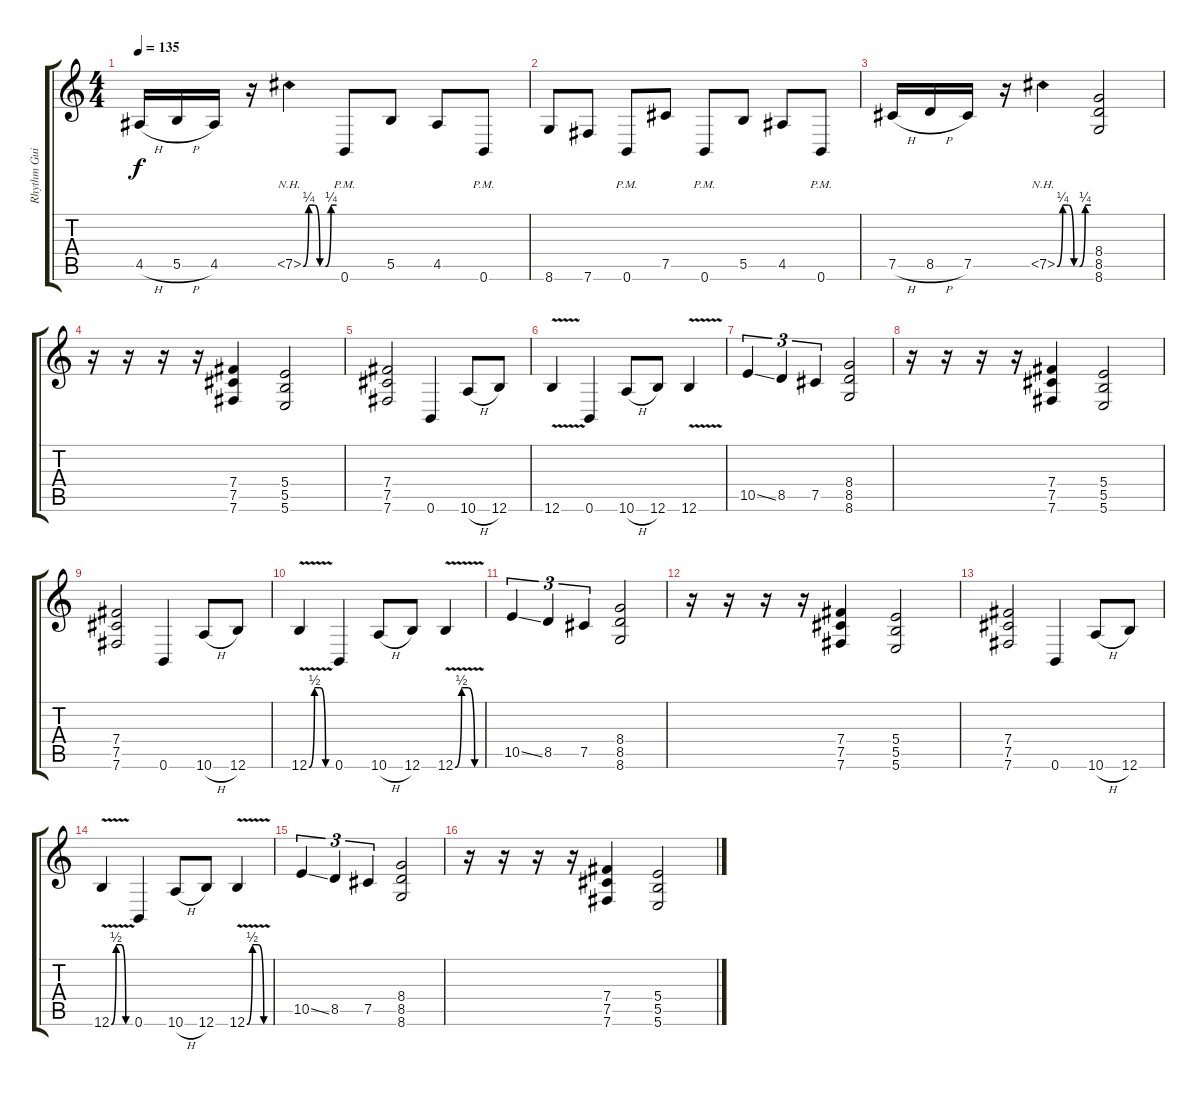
\track ("Rhythm Guitar (Jeremy)" "Rhythm Gui") {instrument distortionguitar}
\staff {score tabs}
\tuning (Db4 Ab3 E3 B2 Gb2 B1) {hide}
\ts (4 4)
\tempo 135
\clef g2
\ks c
4.5{h}.16{dy f} 5.5{h}.16 4.5.16 r.16 7.5{be (custom 0 0 10 1 20 1 30 0 40 0 50 1 60 1) nh}.4 0.6{pm}.8 5.5.8 4.5.8 0.6{pm}.8 |
8.6.8 7.6.8 0.6{pm}.8 7.5.8 0.6{pm}.8 5.5.8 4.5.8 0.6{pm}.8 |
7.5{h}.16 8.5{h}.16 7.5.16 r.16 7.5{be (custom 0 0 10 1 20 1 30 0 40 0 50 1 60 1) nh}.4 (8.4 8.5 8.6).2 |
r.16 r.16 r.16 r.16 (7.4 7.5 7.6).4 (5.4 5.5 5.6).2 |
(7.4 7.5 7.6).2 0.6.4 10.6{h}.8 12.6.8 |
12.6{v}.4 0.6.4 10.6{h}.8 12.6.8 12.6{v}.4 |
10.5{ss}.4{tu (3 2)} 8.5.4{tu (3 2)} 7.5.4{tu (3 2)} (8.4 8.5 8.6).2 |
r.16 r.16 r.16 r.16 (7.4 7.5 7.6).4 (5.4 5.5 5.6).2 |
(7.4 7.5 7.6).2 0.6.4 10.6{h}.8 12.6.8 |
12.6{be (custom 0 0 15 2 30 2 45 0 60 0) v}.4 0.6.4 10.6{h}.8 12.6.8 12.6{be (custom 0 0 15 2 30 2 45 0 60 0) v}.4 |
10.5{ss}.4{tu (3 2)} 8.5.4{tu (3 2)} 7.5.4{tu (3 2)} (8.4 8.5 8.6).2 |
r.16 r.16 r.16 r.16 (7.4 7.5 7.6).4 (5.4 5.5 5.6).2 |
(7.4 7.5 7.6).2 0.6.4 10.6{h}.8 12.6.8 |
12.6{be (custom 0 0 15 2 30 2 45 0 60 0) v}.4 0.6.4 10.6{h}.8 12.6.8 12.6{be (custom 0 0 15 2 30 2 45 0 60 0) v}.4 |
10.5{ss}.4{tu (3 2)} 8.5.4{tu (3 2)} 7.5.4{tu (3 2)} (8.4 8.5 8.6).2 |
r.16 r.16 r.16 r.16 (7.4 7.5 7.6).4 (5.4 5.5 5.6).2
